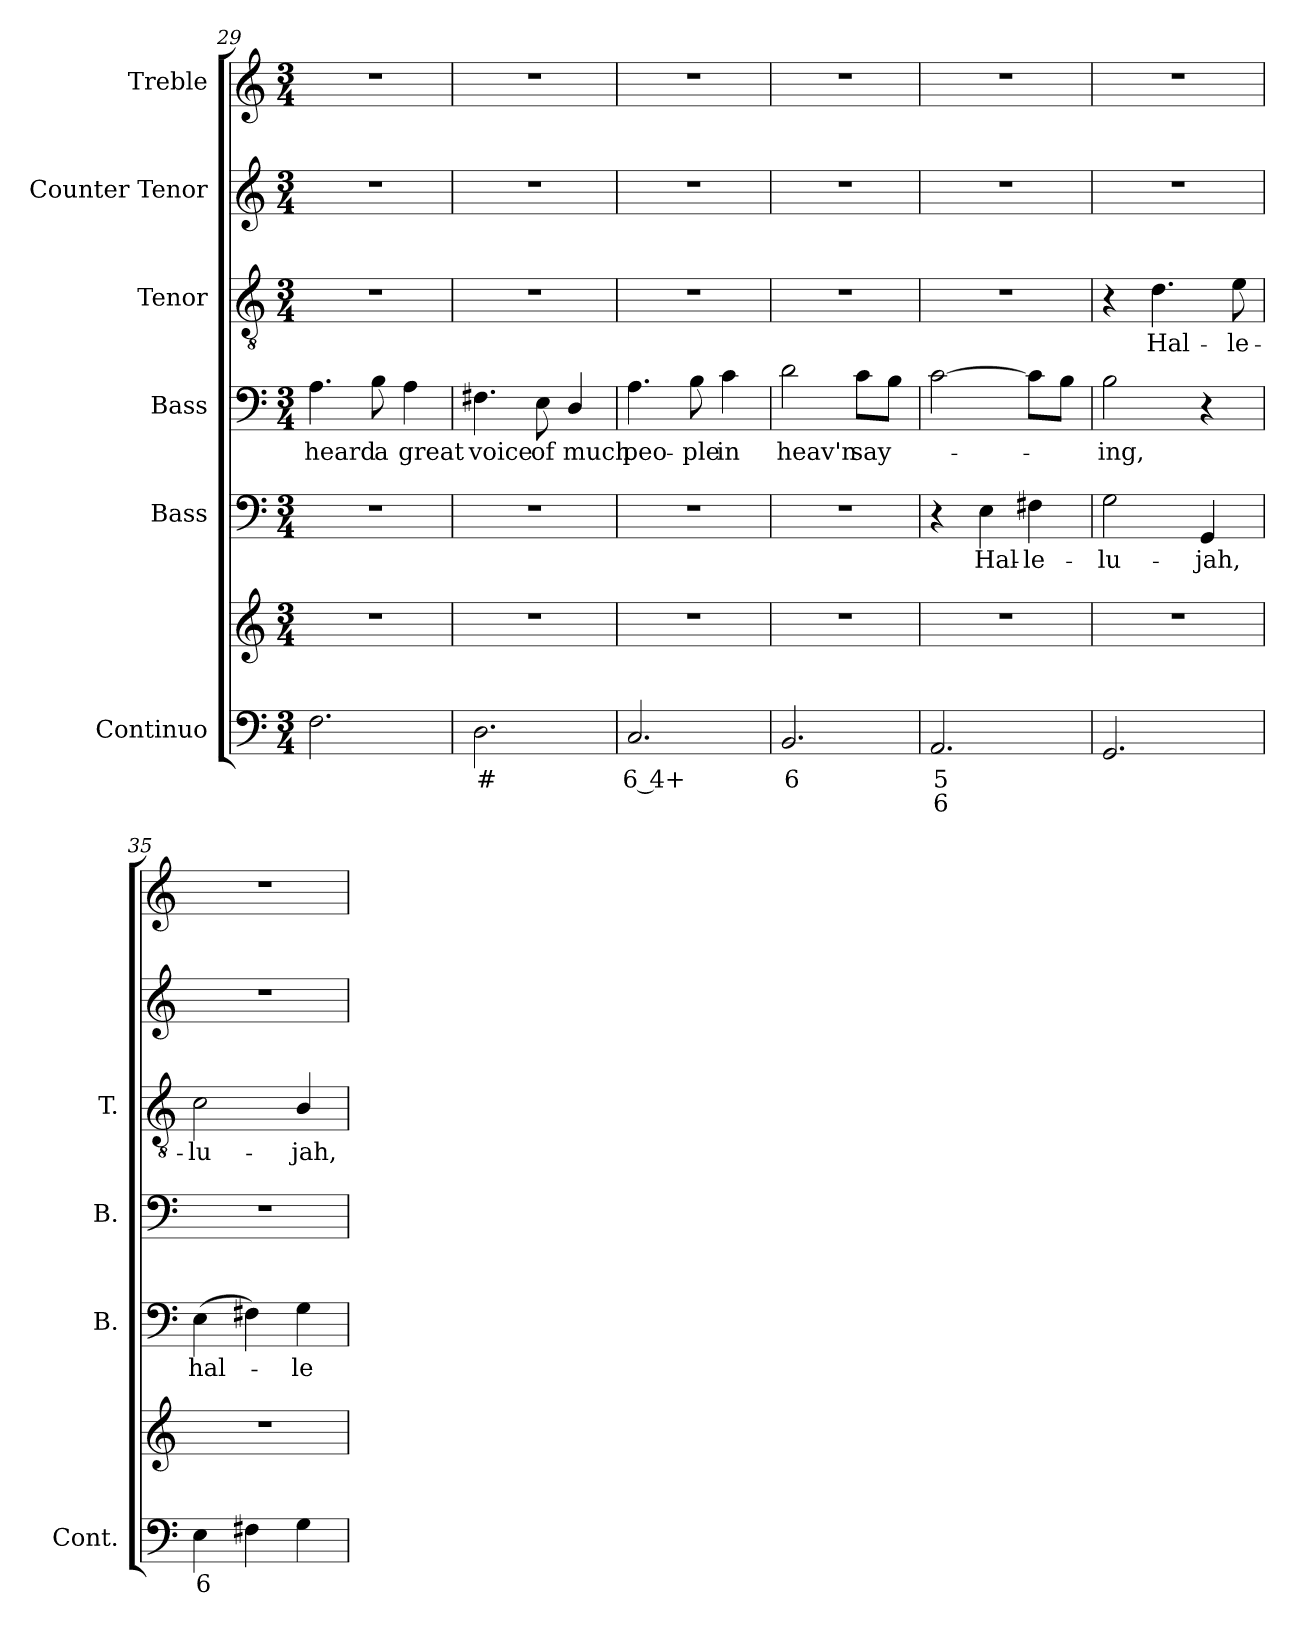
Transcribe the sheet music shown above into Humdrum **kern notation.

**kern	**text	**text	**kern	**kern	**text	**kern	**text	**kern	**text	**kern	**kern
*part6	*part6	*part6	*part6	*part5	*part5	*part4	*part4	*part3	*part3	*part2	*part1
*staff7	*staff7	*staff7	*staff6	*staff5	*staff5	*staff4	*staff4	*staff3	*staff3	*staff2	*staff1
*I"Continuo	*	*	*	*I"Bass	*	*I"Bass	*	*I"Tenor	*	*I"Counter Tenor	*I"Treble
*I'Cont.	*	*	*	*I'B.	*	*I'B.	*	*I'T.	*	*	*
*clefF4	*	*	*clefG2	*clefF4	*	*clefF4	*	*clefGv2	*	*clefG2	*clefG2
*	*	*	*	*	*	*	*	*ITrd7c12	*	*	*
*k[]	*	*	*k[]	*k[]	*	*k[]	*	*k[]	*	*k[]	*k[]
*C:	*	*	*C:	*C:	*	*C:	*	*C:	*	*C:	*C:
*M3/4	*	*	*M3/4	*M3/4	*	*M3/4	*	*M3/4	*	*M3/4	*M3/4
=29	=29	=29	=29	=29	=29	=29	=29	=29	=29	=29	=29
!	!	!	!LO:N:vis=1	!LO:N:vis=1	!	!	!	!	!	!	!
!	!	!	!	!	!	!	!LO:LY:b:color=#000000	!LO:N:vis=1	!	!LO:N:vis=1	!LO:N:vis=1
2.Fi\	.	.	2.r	2.r	.	4.Ai\	heard	2.r	.	2.r	2.r
!	!	!	!	!	!	!	!LO:LY:b:color=#000000	!	!	!	!
.	.	.	.	.	.	8Bi\	a	.	.	.	.
!	!	!	!	!	!	!	!LO:LY:b:color=#000000	!	!	!	!
.	.	.	.	.	.	4Ai\	great	.	.	.	.
=30	=30	=30	=30	=30	=30	=30	=30	=30	=30	=30	=30
!	!LO:LY:b:color=#000000	!	!LO:N:vis=1	!LO:N:vis=1	!	!	!	!	!	!	!
!	!	!	!	!	!	!	!LO:LY:b:color=#000000	!LO:N:vis=1	!	!LO:N:vis=1	!LO:N:vis=1
2.Di\	#	.	2.r	2.r	.	4.F#Xi\	voice	2.r	.	2.r	2.r
!	!	!	!	!	!	!	!LO:LY:b:color=#000000	!	!	!	!
.	.	.	.	.	.	8Ei\	of	.	.	.	.
!	!	!	!	!	!	!	!LO:LY:b:color=#000000	!	!	!	!
.	.	.	.	.	.	4Di/	much	.	.	.	.
=31	=31	=31	=31	=31	=31	=31	=31	=31	=31	=31	=31
!	!LO:LY:b:color=#000000	!	!LO:N:vis=1	!LO:N:vis=1	!	!	!	!	!	!	!
!	!	!	!	!	!	!	!LO:LY:b:color=#000000	!LO:N:vis=1	!	!LO:N:vis=1	!LO:N:vis=1
2.Ci/	6 4+	.	2.r	2.r	.	4.Ai\	peo-	2.r	.	2.r	2.r
!	!	!	!	!	!	!	!LO:LY:b:color=#000000	!	!	!	!
.	.	.	.	.	.	8Bi\	-ple	.	.	.	.
!	!	!	!	!	!	!	!LO:LY:b:color=#000000	!	!	!	!
.	.	.	.	.	.	4ci\	in	.	.	.	.
=32	=32	=32	=32	=32	=32	=32	=32	=32	=32	=32	=32
!	!LO:LY:b:color=#000000	!	!LO:N:vis=1	!LO:N:vis=1	!	!	!	!	!	!	!
!	!	!	!	!	!	!	!LO:LY:b:color=#000000	!LO:N:vis=1	!	!LO:N:vis=1	!LO:N:vis=1
2.BBi/	6	.	2.r	2.r	.	2di\	heav'n	2.r	.	2.r	2.r
!	!	!	!	!	!	!	!LO:LY:b:color=#000000	!	!	!	!
.	.	.	.	.	.	8ci\L	say-	.	.	.	.
.	.	.	.	.	.	8Bi\J	.	.	.	.	.
=33	=33	=33	=33	=33	=33	=33	=33	=33	=33	=33	=33
!	!LO:LY:b:color=#000000	!LO:LY:b:color=#000000	!LO:N:vis=1	!	!	!	!	!LO:N:vis=1	!	!LO:N:vis=1	!LO:N:vis=1
2.AAi/	5	6	2.r	4r	.	[2ci\	.	2.r	.	2.r	2.r
!	!	!	!	!	!LO:LY:b:color=#000000	!	!	!	!	!	!
.	.	.	.	4Ei\	Hal-	.	.	.	.	.	.
!	!	!	!	!	!LO:LY:b:color=#000000	!	!	!	!	!	!
.	.	.	.	4F#Xi\	-le-	8ci\L]	.	.	.	.	.
.	.	.	.	.	.	8Bi\J	.	.	.	.	.
=34	=34	=34	=34	=34	=34	=34	=34	=34	=34	=34	=34
!	!	!	!LO:N:vis=1	!	!	!	!	!	!	!	!
!	!	!	!	!	!LO:LY:b:color=#000000	!	!	!	!	!	!
!	!	!	!	!	!	!	!LO:LY:b:color=#000000	!	!	!LO:N:vis=1	!LO:N:vis=1
2.GGi/	.	.	2.r	2Gi\	-lu-	2Bi\	-ing,	4r	.	2.r	2.r
!	!	!	!	!	!	!	!	!	!LO:LY:b:color=#000000	!	!
.	.	.	.	.	.	.	.	4.Di\	Hal-	.	.
!	!	!	!	!	!LO:LY:b:color=#000000	!	!	!	!	!	!
.	.	.	.	4GGi/	-jah,	4r	.	.	.	.	.
!	!	!	!	!	!	!	!	!	!LO:LY:b:color=#000000	!	!
.	.	.	.	.	.	.	.	8Ei\	-le-	.	.
=35	=35	=35	=35	=35	=35	=35	=35	=35	=35	=35	=35
!	!LO:LY:b:color=#000000	!	!LO:N:vis=1	!	!	!	!	!	!	!	!
!	!	!	!	!	!LO:LY:b:color=#000000	!LO:N:vis=1	!	!	!	!	!
!	!	!	!	!	!	!	!	!	!LO:LY:b:color=#000000	!LO:N:vis=1	!LO:N:vis=1
4Ei\	6	.	2.r	(4Ei\	hal-	2.r	.	2Ci\	-lu-	2.r	2.r
4F#Xi\	.	.	.	4F#Xi\)	.	.	.	.	.	.	.
!	!	!	!	!	!LO:LY:b:color=#000000	!	!	!	!	!	!
!	!	!	!	!	!	!	!	!	!LO:LY:b:color=#000000	!	!
4Gi\	.	.	.	4Gi\	-le-	.	.	4BBi/	-jah,	.	.
=	=	=	=	=	=	=	=	=	=	=	=
*-	*-	*-	*-	*-	*-	*-	*-	*-	*-	*-	*-
